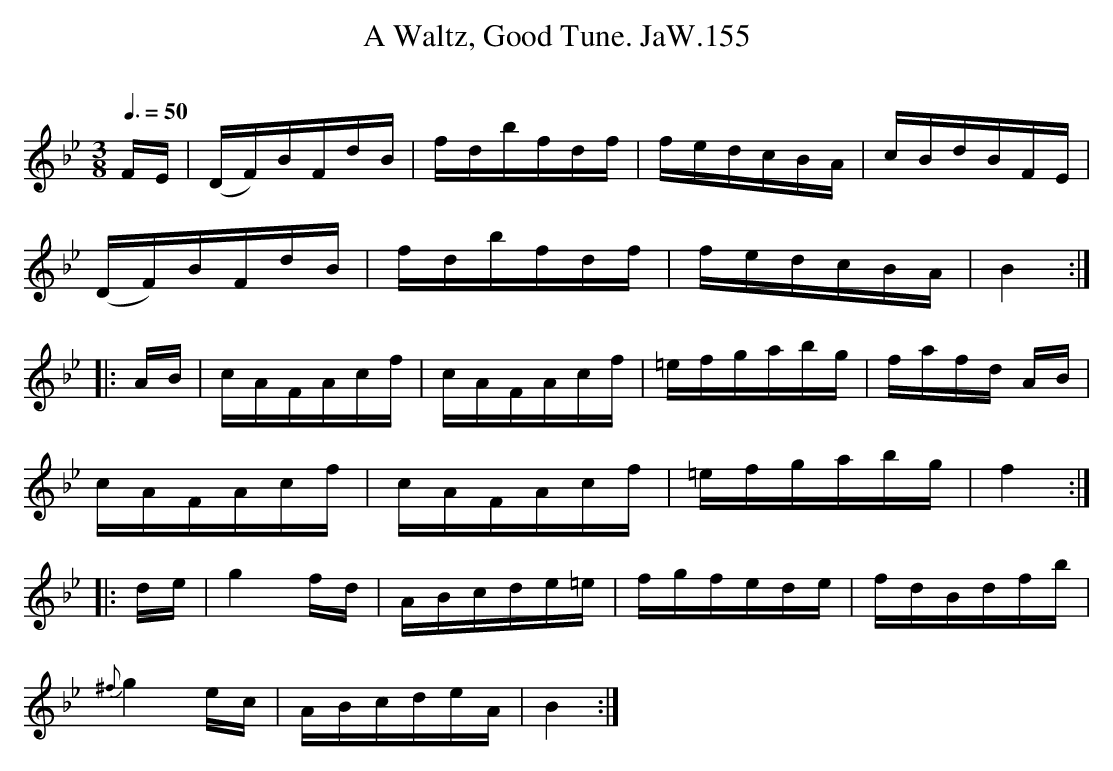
X:1
T:Waltz, Good Tune. JaW.155, A
M:3/8
L:1/16
Q:3/8=50
O:
K:Bb
FE|(DF)BFdB|fdbfdf|fedcBA|cBdBFE|
(DF)BFdB|fdbfdf|fedcBA|B4:|
|:AB|cAFAcf|cAFAcf|=efgabg|fafd AB|
cAFAcf|cAFAcf|=efgabg|f4:|
|:de|g4fd|ABcde=e|fgfede|fdBdfb|
{^f}g4ec|ABcdeA|B4:|
